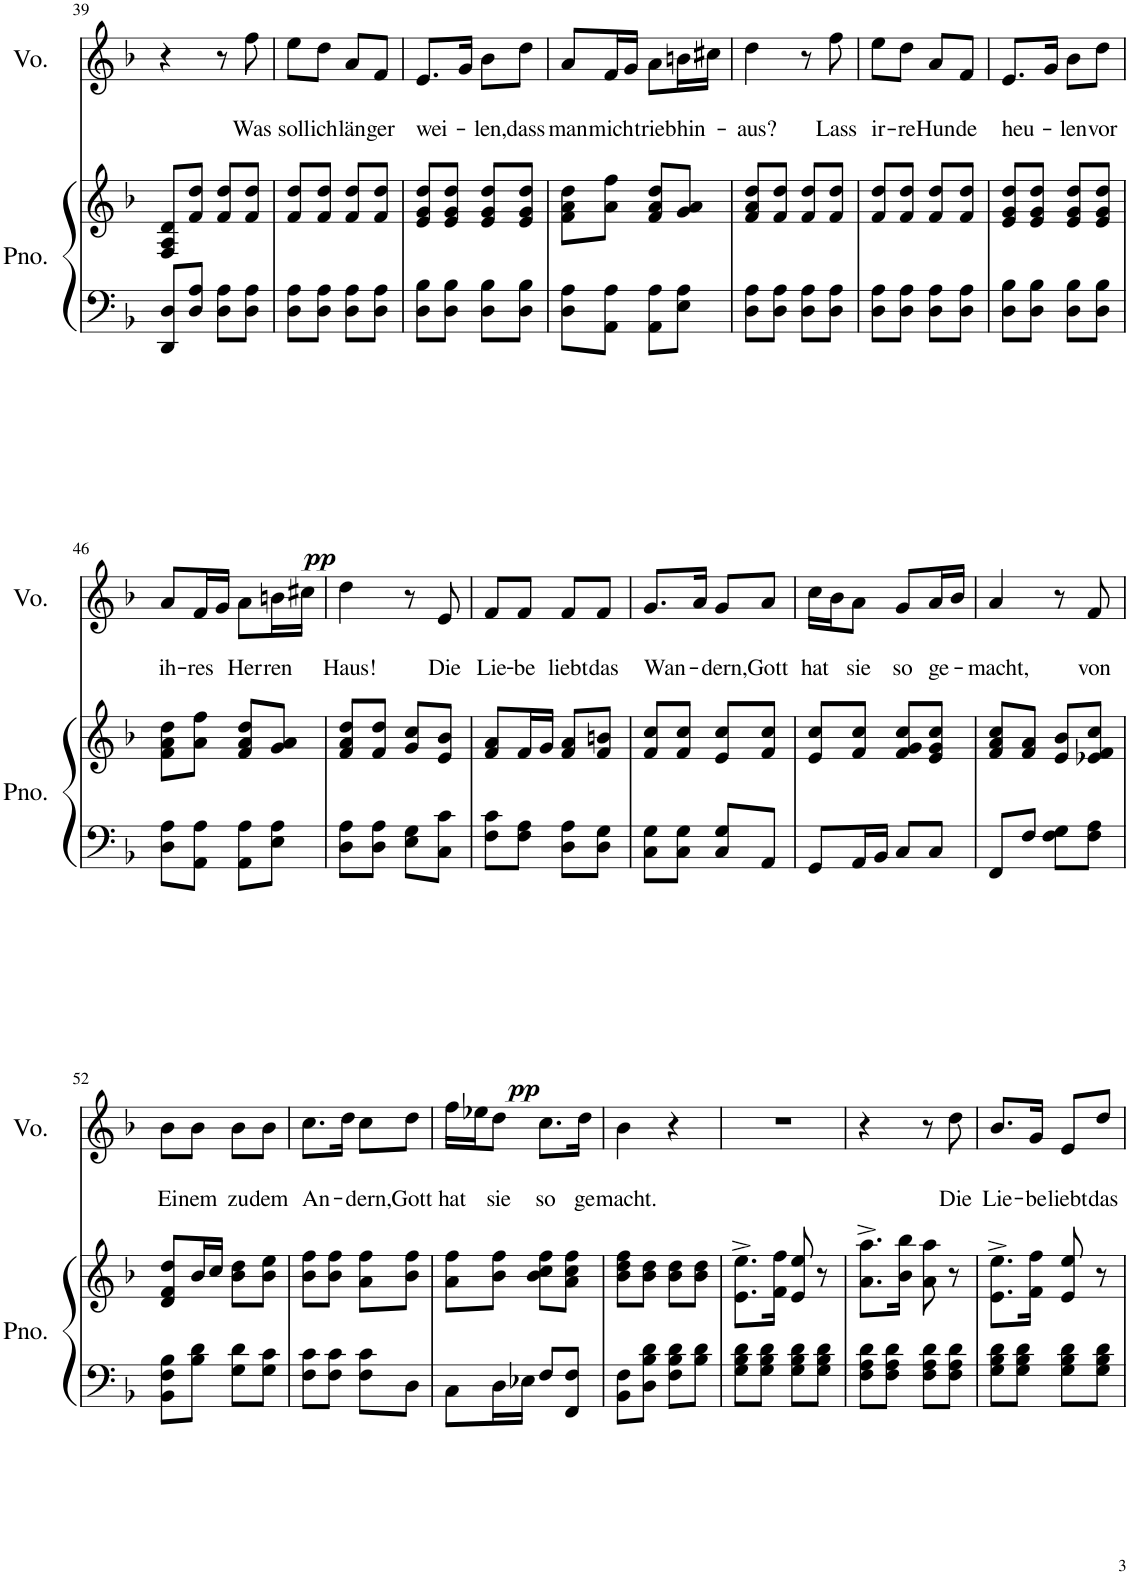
**kern	**kern	**dynam	**kern	**text	**text
*part2	*part2	*part2	*part1	*part1	*part1
*staff3	*staff2	*staff2/3	*staff1	*staff1	*staff1
*I"Piano	*	*	*I"Voice	*	*
*I'Pno.	*	*	*I'Vo.	*	*
!!LO:PB:g=z
*clefF4	*clefG2	*	*clefG2	*	*
*k[b-]	*k[b-]	*	*k[b-]	*	*
*M2/4	*M2/4	*	*M2/4	*	*
=39	=39	=39	=39	=39	=39
8DD/ 8D/L	8F/ 8A/ 8d/L	.	4r	.	.
8D/ 8A/J	8f/ 8dd/J	.	.	.	.
!	!	!LO:DY:b=2	!	!	!
8D\ 8A\L	8f/ 8dd/L	pp	8r	.	.
!	!	!	!	!	!LO:LY:b
8D\ 8A\J	8f/ 8dd/J	.	8ff\	.	Was
=40	=40	=40	=40	=40	=40
!	!	!	!	!	!LO:LY:b
8D\ 8A\L	8f/ 8dd/L	.	8ee\L	.	soll
!	!	!	!	!	!LO:LY:b
8D\ 8A\J	8f/ 8dd/J	.	8dd\J	.	ich
!	!	!	!	!	!LO:LY:b
8D\ 8A\L	8f/ 8dd/L	.	8a/L	.	län-
!	!	!	!	!	!LO:LY:b
8D\ 8A\J	8f/ 8dd/J	.	8f/J	.	-ger
=41	=41	=41	=41	=41	=41
!	!	!	!	!	!LO:LY:b
8D\ 8B-\L	8e/ 8g/ 8dd/L	.	8.e/L	.	wei-
8D\ 8B-\J	8e/ 8g/ 8dd/J	.	.	.	.
.	.	.	16g/Jk	.	.
!	!	!	!	!	!LO:LY:b
8D\ 8B-\L	8e/ 8g/ 8dd/L	.	8b-\L	.	-len,
!	!	!	!	!	!LO:LY:b
8D\ 8B-\J	8e/ 8g/ 8dd/J	.	8dd\J	.	dass
=42	=42	=42	=42	=42	=42
!	!	!	!	!	!LO:LY:b
8D\ 8A\L	8f\ 8a\ 8dd\L	.	8a/L	.	man
!	!	!	!	!	!LO:LY:b
8AA\ 8A\J	8a\ 8ff\J	.	16f/L	.	mich
.	.	.	16g/JJ	.	.
!	!	!	!	!	!LO:LY:b
8AA\ 8A\L	8f/ 8a/ 8dd/L	.	8a\L	.	trieb
!	!	!	!	!	!LO:LY:b
8E\ 8A\J	8g/ 8a/J	.	16bn\L	.	hin-
.	.	.	16cc#X\JJ	.	.
=43	=43	=43	=43	=43	=43
!	!	!	!	!	!LO:LY:b
8D\ 8A\L	8f/ 8a/ 8dd/L	.	4dd\	.	-aus?
8D\ 8A\J	8f/ 8dd/J	.	.	.	.
8D\ 8A\L	8f/ 8dd/L	.	8r	.	.
!	!	!	!	!	!LO:LY:b
8D\ 8A\J	8f/ 8dd/J	.	8ff\	.	Lass
=44	=44	=44	=44	=44	=44
!	!	!	!	!	!LO:LY:b
8D\ 8A\L	8f/ 8dd/L	.	8ee\L	.	ir-
!	!	!	!	!	!LO:LY:b
8D\ 8A\J	8f/ 8dd/J	.	8dd\J	.	-re
!	!	!	!	!	!LO:LY:b
8D\ 8A\L	8f/ 8dd/L	.	8a/L	.	Hun-
!	!	!	!	!	!LO:LY:b
8D\ 8A\J	8f/ 8dd/J	.	8f/J	.	-de
=45	=45	=45	=45	=45	=45
!	!	!	!	!	!LO:LY:b
8D\ 8B-\L	8e/ 8g/ 8dd/L	.	8.e/L	.	heu-
8D\ 8B-\J	8e/ 8g/ 8dd/J	.	.	.	.
.	.	.	16g/Jk	.	.
!	!	!	!	!	!LO:LY:b
8D\ 8B-\L	8e/ 8g/ 8dd/L	.	8b-\L	.	-len
!	!	!	!	!	!LO:LY:b
8D\ 8B-\J	8e/ 8g/ 8dd/J	.	8dd\J	.	vor
!!LO:LB:g=z
=46	=46	=46	=46	=46	=46
!	!	!	!	!	!LO:LY:b
8D\ 8A\L	8f\ 8a\ 8dd\L	.	8a/L	.	ih-
!	!	!	!	!	!LO:LY:b
8AA\ 8A\J	8a\ 8ff\J	.	16f/L	.	-res
.	.	.	16g/JJ	.	.
!	!	!	!	!	!LO:LY:b
8AA\ 8A\L	8f/ 8a/ 8dd/L	.	8a\L	.	Her-
!	!	!	!	!	!LO:LY:b
8E\ 8A\J	8g/ 8a/J	.	16bn\L	.	-ren
.	.	.	16cc#X\JJ	.	.
=47	=47	=47	=47	=47	=47
!	!	!	!	!	!LO:LY:b
8D\ 8A\L	8f/ 8a/ 8dd/L	.	4dd\	.	Haus!
8D\ 8A\J	8f/ 8dd/J	.	.	.	.
8E\ 8G\L	8g/ 8cc/L	.	8r	.	.
!	!	!	!	!	!LO:LY:b
8C\ 8c\J	8e/ 8b-/J	.	8e/	.	Die
=48	=48	=48	=48	=48	=48
!	!	!LO:DY:b=2	!	!	!LO:LY:b
8F\ 8c\L	8f/ 8a/L	pp	8f/L	.	Lie-
!	!	!	!	!	!LO:LY:b
8F\ 8A\J	16f/L	.	8f/J	.	-be
.	16g/JJ	.	.	.	.
!	!	!	!	!	!LO:LY:b
8D\ 8A\L	8f/ 8a/L	.	8f/L	.	liebt
!	!	!	!	!	!LO:LY:b
8D\ 8G\J	8f/ 8bn/J	.	8f/J	.	das
=49	=49	=49	=49	=49	=49
!	!	!	!	!	!LO:LY:b
8C\ 8G\L	8f/ 8cc/L	.	8.g/L	.	Wan-
8C\ 8G\J	8f/ 8cc/J	.	.	.	.
.	.	.	16a/Jk	.	.
!	!	!	!	!	!LO:LY:b
8C/ 8G/L	8e/ 8cc/L	.	8g/L	.	-dern,
!	!	!	!	!	!LO:LY:b
8AA/J	8f/ 8cc/J	.	8a/J	.	Gott
=50	=50	=50	=50	=50	=50
!	!	!	!	!	!LO:LY:b
8GG/L	8e/ 8cc/L	.	16cc\LL	.	hat
.	.	.	16b-\J	.	.
!	!	!	!	!	!LO:LY:b
16AA/L	8f/ 8cc/J	.	8a\J	.	sie
16BB-/JJ	.	.	.	.	.
!	!	!	!	!	!LO:LY:b
8C/L	8f/ 8g/ 8cc/L	.	8g/L	.	so
!	!	!	!	!	!LO:LY:b
8C/J	8e/ 8g/ 8cc/J	.	16a/L	.	ge-
.	.	.	16b-/JJ	.	.
=51	=51	=51	=51	=51	=51
!	!	!	!	!	!LO:LY:b
8FF/L	8f/ 8a/ 8cc/L	.	4a/	.	-macht,
8F/J	8f/ 8a/J	.	.	.	.
8F\ 8G\L	8e/ 8b-/L	.	8r	.	.
!	!	!	!	!	!LO:LY:b
8F\ 8A\J	8e-X/ 8f/ 8cc/J	.	8f/	.	von
!!LO:LB:g=z
=52	=52	=52	=52	=52	=52
!	!	!	!	!	!LO:LY:b
8BB-\ 8F\ 8B-\L	8d/ 8f/ 8dd/L	.	8b-\L	.	Ei-
!	!	!	!	!	!LO:LY:b
8B-\ 8d\J	16b-/L	.	8b-\J	.	-nem
.	16cc/JJ	.	.	.	.
!	!	!	!	!	!LO:LY:b
8G\ 8d\L	8b-\ 8dd\L	.	8b-\L	.	zu
!	!	!	!	!	!LO:LY:b
8G\ 8c\J	8b-\ 8ee\J	.	8b-\J	.	dem
=53	=53	=53	=53	=53	=53
!	!	!	!	!	!LO:LY:b
8F\ 8c\L	8b-\ 8ff\L	.	8.cc\L	.	An-
8F\ 8c\J	8b-\ 8ff\J	.	.	.	.
.	.	.	16dd\Jk	.	.
!	!	!	!	!	!LO:LY:b
8F\ 8c\L	8a\ 8ff\L	.	8cc\L	.	-dern,
!	!	!	!	!	!LO:LY:b
8D\J	8b-\ 8ff\J	.	8dd\J	.	Gott
=54	=54	=54	=54	=54	=54
!	!	!	!	!	!LO:LY:b
8C\L	8a\ 8ff\L	.	16ff\LL	.	hat
.	.	.	16ee-X\J	.	.
!	!	!	!	!	!LO:LY:b
16D\L	8b-\ 8ff\J	.	8dd\J	.	sie
16E-X\JJ	.	.	.	.	.
!	!	!	!	!	!LO:LY:b
8F/L	8b-\ 8cc\ 8ff\L	.	8.cc\L	.	so
8FF/ 8F/J	8a\ 8cc\ 8ff\J	.	.	.	.
!	!	!	!	!	!LO:LY:b
.	.	.	16dd\Jk	.	ge-
=55	=55	=55	=55	=55	=55
!	!	!	!	!	!LO:LY:b
8BB-\ 8F\L	8b-\ 8dd\ 8ff\L	.	4b-\	.	-macht.
8D\ 8B-\ 8d\J	8b-\ 8dd\J	.	.	.	.
8F\ 8B-\ 8d\L	8b-\ 8dd\L	.	4r	.	.
8B-\ 8d\J	8b-\ 8dd\J	.	.	.	.
=56	=56	=56	=56	=56	=56
8G\ 8B-\ 8d\L	8.e\^ 8.ee\^L	.	2r	.	.
8G\ 8B-\ 8d\J	.	.	.	.	.
.	16f\ 16ff\Jk	.	.	.	.
8G\ 8B-\ 8d\L	8e/ 8ee/	.	.	.	.
8G\ 8B-\ 8d\J	8r	.	.	.	.
=57	=57	=57	=57	=57	=57
8F\ 8A\ 8d\L	8.a\^ 8.aa\^L	.	4r	.	.
8F\ 8A\ 8d\J	.	.	.	.	.
.	16b-\ 16bb-\Jk	.	.	.	.
8F\ 8A\ 8d\L	8a\ 8aa\	.	8r	.	.
!	!	!	!	!	!LO:LY:b
8F\ 8A\ 8d\J	8r	.	8dd\	.	Die
=58	=58	=58	=58	=58	=58
!	!	!	!	!	!LO:LY:b
8G\ 8B-\ 8d\L	8.e\^ 8.ee\^L	.	8.b-/L	.	Lie-
8G\ 8B-\ 8d\J	.	.	.	.	.
!	!	!	!	!	!LO:LY:b
.	16f\ 16ff\Jk	.	16g/Jk	.	-be
!	!	!	!	!	!LO:LY:b
8G\ 8B-\ 8d\L	8e/ 8ee/	.	8e/L	.	liebt
!	!	!	!	!	!LO:LY:b
8G\ 8B-\ 8d\J	8r	.	8dd/J	.	das
=	=	=	=	=	=
*-	*-	*-	*-	*-	*-
